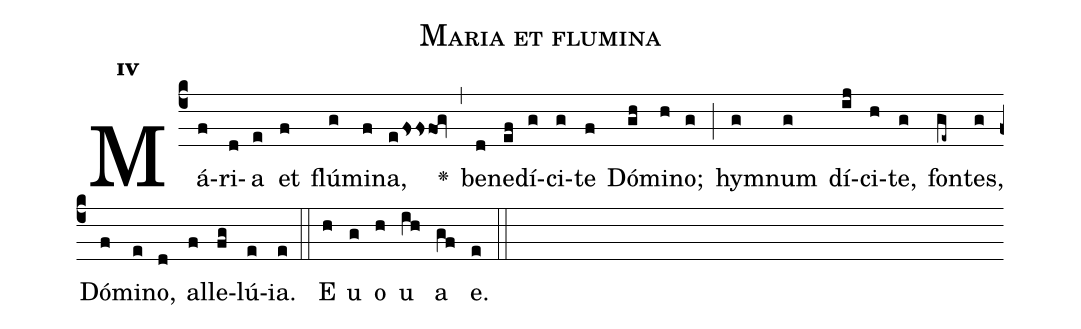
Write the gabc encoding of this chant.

name:Maria et flumina;
office-part:Antiphona;
mode:4;
%%
initial-style: 1;
name: Maria et flumina
book: Antiphonae & Responsoria/Tomus I, p. 129;
occasion: In Epiphania Domini;
office-part: Laudes Ant 2;
user-notes: ;
commentary: ;
annotation: 4e;
centering-scheme: english;
fontsize: 12;
font: OFLSortsMillGoudy;
height: 11;
width: 4.5;
%%
(c4)Má(f)ri(d)a(e) et(f) flú(g)mi(f)na,(efssfog) <v>\greheightstar</v>(,) be(d)ne(ef)dí(g)ci(g)te(f) Dó(gh)mi(h)no;(g) (;) hym(g)num(g) dí(ij)ci(h)te,(g) fon(ge~)tes,(g) Dó(f)mi(e)no,(d) al(f)le(fg)lú(e)ia.(e) (::)
E(h) u(g) o(h) u(ih) a(gf) e.(e) (::)
